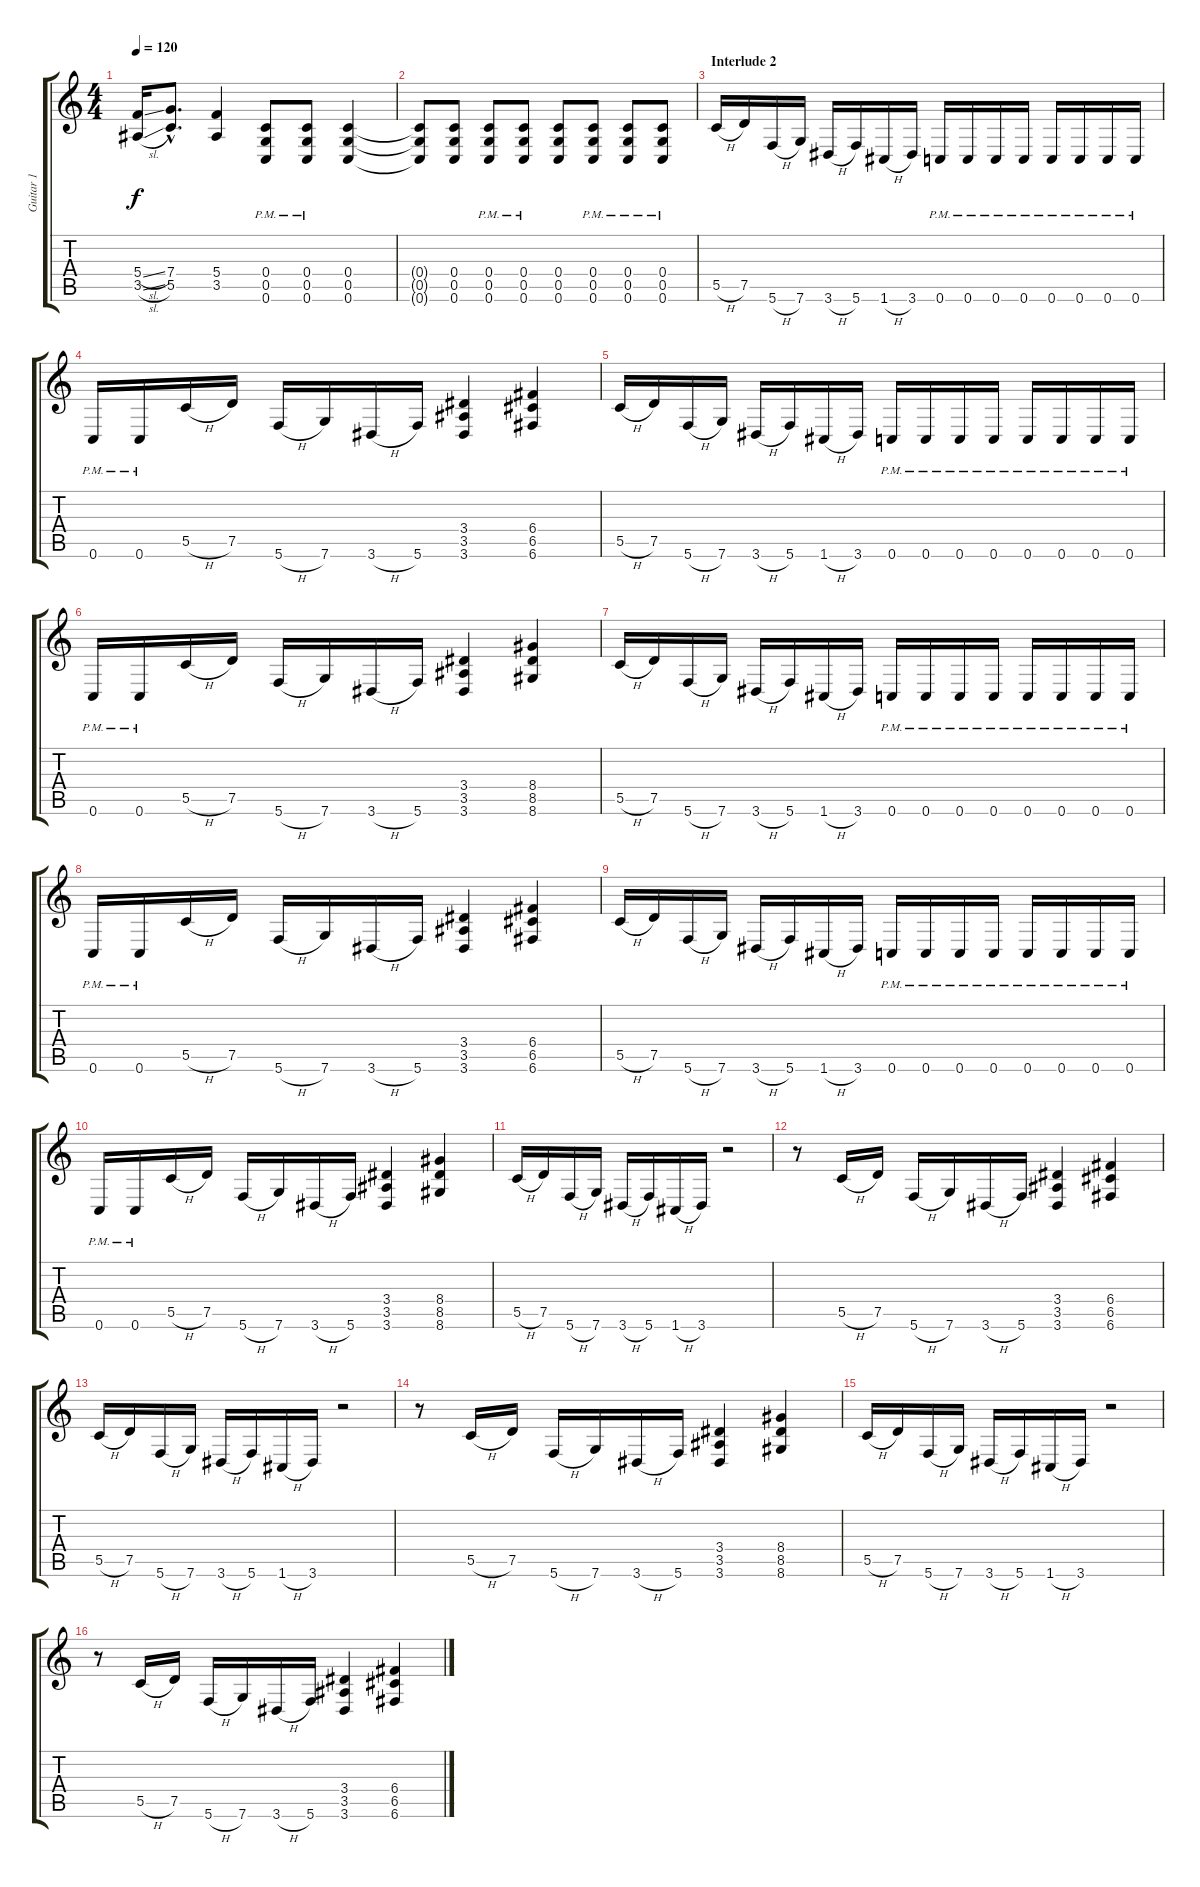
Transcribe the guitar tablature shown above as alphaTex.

\track ("Guitar 1" "Guitar 1") {instrument distortionguitar}
\staff {score tabs}
\tuning (D4 A3 F3 C3 G2 C2) {hide}
\ts (4 4)
\tempo 120
\clef g2
\ks c
(5.4{sl} 3.5{sl}).16{dy f} (7.4{hac} 5.5{hac}).8{d} (5.4 3.5).4 (0.4{pm} 0.5{pm} 0.6{pm}).8 (0.4{pm} 0.5{pm} 0.6{pm}).8 (0.4 0.5 0.6).4 |
(0.4{t} 0.5{t} 0.6{t}).8 (0.4 0.5 0.6).8 (0.4{pm} 0.5{pm} 0.6{pm}).8 (0.4{pm} 0.5{pm} 0.6{pm}).8 (0.4 0.5 0.6).8 (0.4{pm} 0.5{pm} 0.6{pm}).8 (0.4{pm} 0.5{pm} 0.6{pm}).8 (0.4{pm} 0.5{pm} 0.6{pm}).8 |
\section ("" "Interlude 2")
5.5{h}.16 7.5.16 5.6{h}.16 7.6.16 3.6{h}.16 5.6.16 1.6{h}.16 3.6.16 0.6{pm}.16 0.6{pm}.16 0.6{pm}.16 0.6{pm}.16 0.6{pm}.16 0.6{pm}.16 0.6{pm}.16 0.6{pm}.16 |
0.6{pm}.16 0.6{pm}.16 5.5{h}.16 7.5.16 5.6{h}.16 7.6.16 3.6{h}.16 5.6.16 (3.4 3.5 3.6).4 (6.4 6.5 6.6).4 |
5.5{h}.16 7.5.16 5.6{h}.16 7.6.16 3.6{h}.16 5.6.16 1.6{h}.16 3.6.16 0.6{pm}.16 0.6{pm}.16 0.6{pm}.16 0.6{pm}.16 0.6{pm}.16 0.6{pm}.16 0.6{pm}.16 0.6{pm}.16 |
0.6{pm}.16 0.6{pm}.16 5.5{h}.16 7.5.16 5.6{h}.16 7.6.16 3.6{h}.16 5.6.16 (3.4 3.5 3.6).4 (8.4 8.5 8.6).4 |
5.5{h}.16 7.5.16 5.6{h}.16 7.6.16 3.6{h}.16 5.6.16 1.6{h}.16 3.6.16 0.6{pm}.16 0.6{pm}.16 0.6{pm}.16 0.6{pm}.16 0.6{pm}.16 0.6{pm}.16 0.6{pm}.16 0.6{pm}.16 |
0.6{pm}.16 0.6{pm}.16 5.5{h}.16 7.5.16 5.6{h}.16 7.6.16 3.6{h}.16 5.6.16 (3.4 3.5 3.6).4 (6.4 6.5 6.6).4 |
5.5{h}.16 7.5.16 5.6{h}.16 7.6.16 3.6{h}.16 5.6.16 1.6{h}.16 3.6.16 0.6{pm}.16 0.6{pm}.16 0.6{pm}.16 0.6{pm}.16 0.6{pm}.16 0.6{pm}.16 0.6{pm}.16 0.6{pm}.16 |
0.6{pm}.16 0.6{pm}.16 5.5{h}.16 7.5.16 5.6{h}.16 7.6.16 3.6{h}.16 5.6.16 (3.4 3.5 3.6).4 (8.4 8.5 8.6).4 |
5.5{h}.16 7.5.16 5.6{h}.16 7.6.16 3.6{h}.16 5.6.16 1.6{h}.16 3.6.16 r.2 |
r.8 5.5{h}.16 7.5.16 5.6{h}.16 7.6.16 3.6{h}.16 5.6.16 (3.4 3.5 3.6).4 (6.4 6.5 6.6).4 |
5.5{h}.16 7.5.16 5.6{h}.16 7.6.16 3.6{h}.16 5.6.16 1.6{h}.16 3.6.16 r.2 |
r.8 5.5{h}.16 7.5.16 5.6{h}.16 7.6.16 3.6{h}.16 5.6.16 (3.4 3.5 3.6).4 (8.4 8.5 8.6).4 |
5.5{h}.16 7.5.16 5.6{h}.16 7.6.16 3.6{h}.16 5.6.16 1.6{h}.16 3.6.16 r.2 |
r.8 5.5{h}.16 7.5.16 5.6{h}.16 7.6.16 3.6{h}.16 5.6.16 (3.4 3.5 3.6).4 (6.4 6.5 6.6).4
